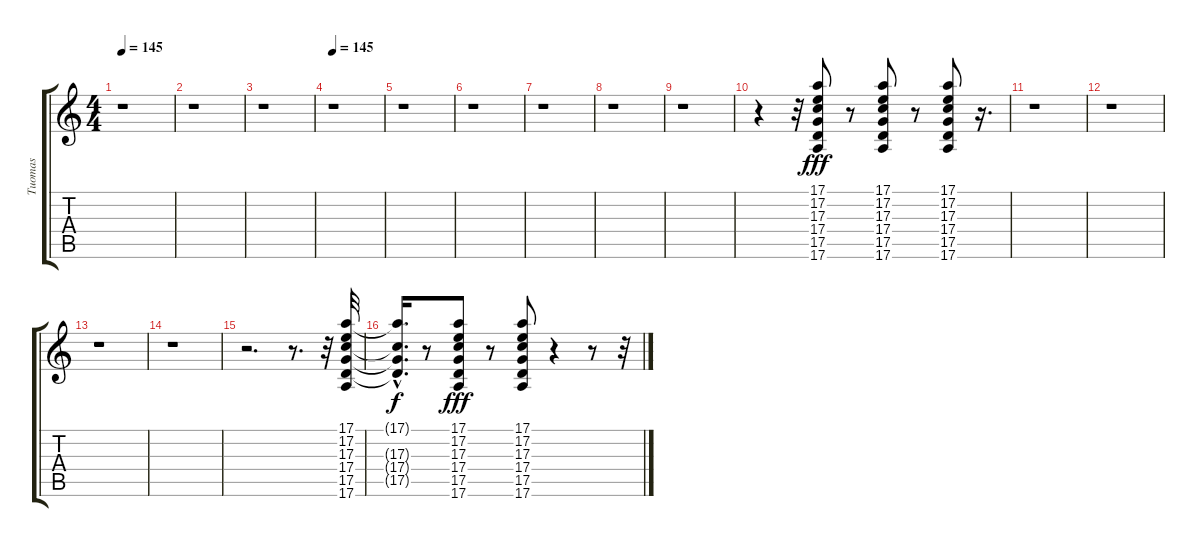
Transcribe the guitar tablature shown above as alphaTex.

\track ("Tuomas" "Tuomas") {instrument acousticgrandpiano}
\staff {score tabs}
\tuning (E4 B3 G3 D3 A2 E2) {hide}
\ts (4 4)
\tempo 145
\clef g2
\ks c
r.1{dy ff} |
r.1 |
r.1 |
\tempo 145
r.1 |
r.1 |
r.1 |
r.1 |
r.1 |
r.1 |
r.4{volume 16 instrument applause} r.32 (17.1 17.2 17.3 17.4 17.5 17.6).8{dy fff} r.8 (17.1 17.2 17.3 17.4 17.5 17.6).8 r.8 (17.1 17.2 17.3 17.4 17.5 17.6).8 r.16{d} |
r.1 |
r.1 |
r.1 |
r.1 |
r.2{d} r.8{d} r.32 (17.1 17.2 17.3 17.4 17.5 17.6).32 |
(17.1{hac t} 17.3{hac t} 17.4{hac t} 17.5{hac t}).16{d dy f} r.8 (17.1 17.2 17.3 17.4 17.5 17.6).8{dy fff} r.8 (17.1 17.2 17.3 17.4 17.5 17.6).8 r.4 r.8 r.32
